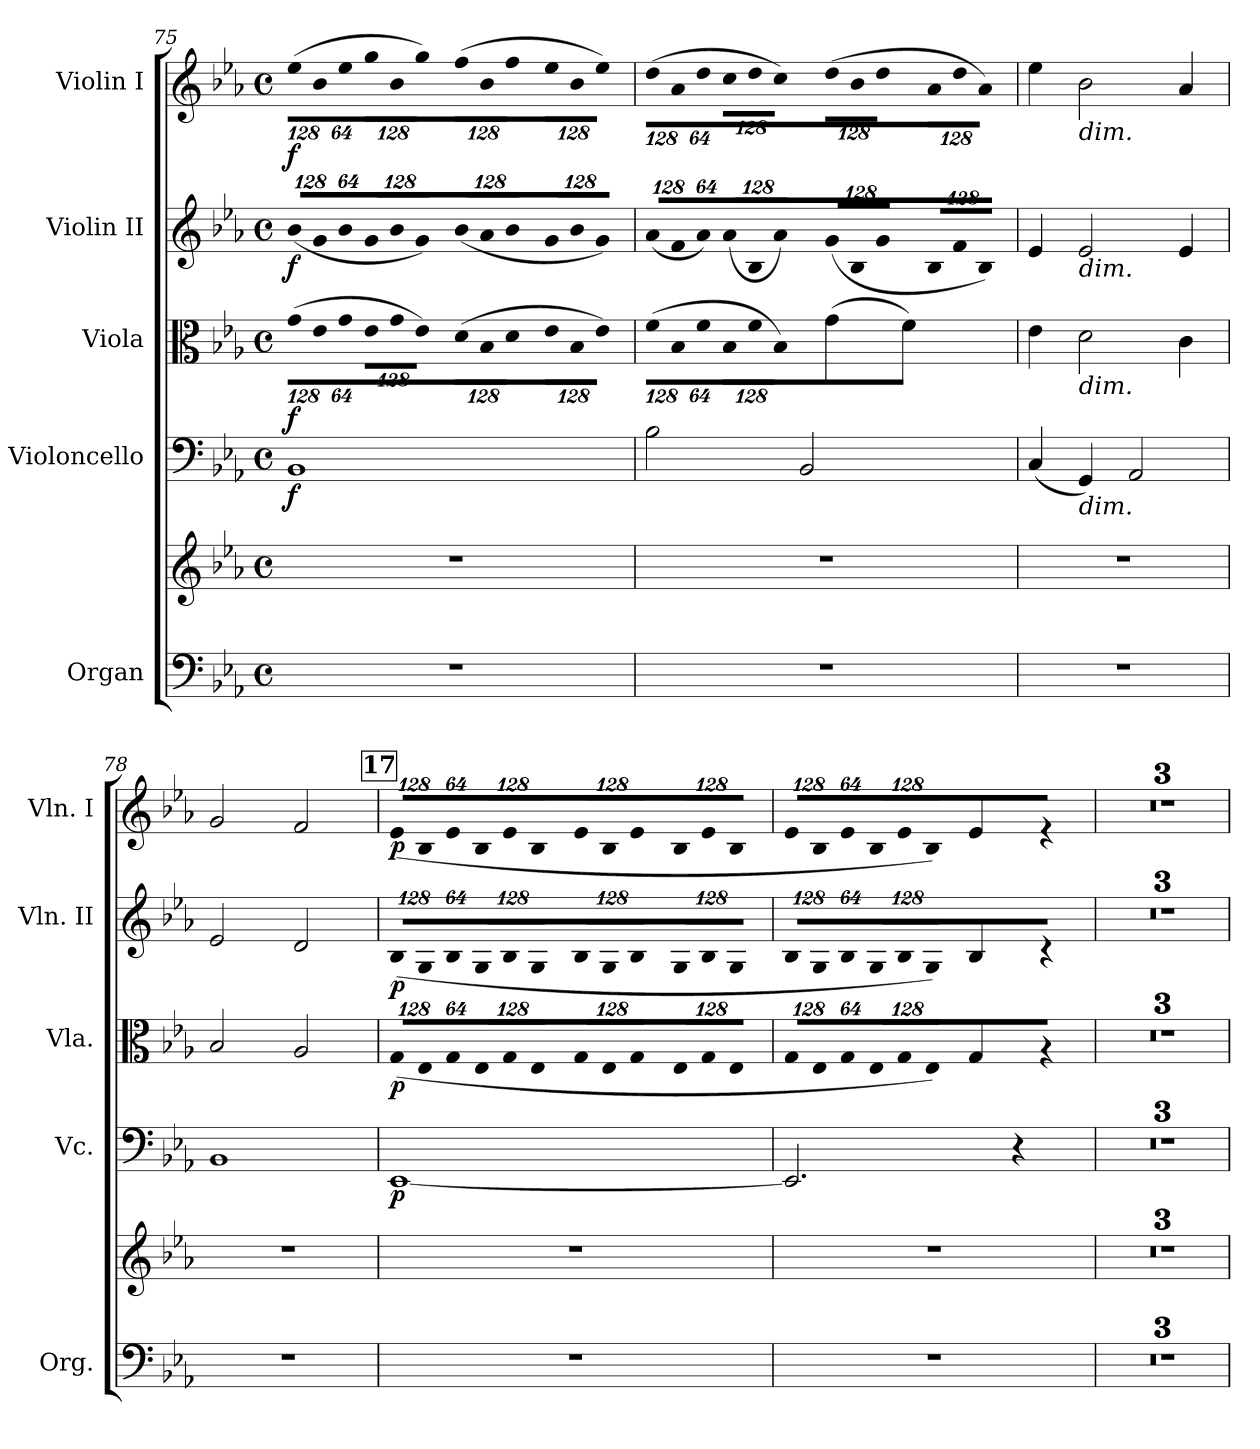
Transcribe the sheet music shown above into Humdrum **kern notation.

**kern	**kern	**kern	**dynam	**kern	**dynam	**kern	**dynam	**kern	**dynam
*part5	*part5	*part4	*part4	*part3	*part3	*part2	*part2	*part1	*part1
*staff6	*staff5	*staff4	*staff4	*staff3	*staff3	*staff2	*staff2	*staff1	*staff1
*I"Organ	*	*I"Violoncello	*	*I"Viola	*	*I"Violin II	*	*I"Violin I	*
*I'Org.	*	*I'Vc.	*	*I'Vla.	*	*I'Vln. II	*	*I'Vln. I	*
*clefF4	*clefG2	*clefF4	*	*clefC3	*	*clefG2	*	*clefG2	*
*k[b-e-a-]	*k[b-e-a-]	*k[b-e-a-]	*	*k[b-e-a-]	*	*k[b-e-a-]	*	*k[b-e-a-]	*
*E-:	*E-:	*E-:	*	*E-:	*	*E-:	*	*E-:	*
*M4/4	*M4/4	*M4/4	*	*M4/4	*	*M4/4	*	*M4/4	*
*met(c)	*met(c)	*met(c)	*	*met(c)	*	*met(c)	*	*met(c)	*
*	*	*	*	*Xbrackettup	*	*	*	*	*
=75	=75	=75	=75	=75	=75	=75	=75	=75	=75
!	!	!	!	!LO:N:vis=8	!	!	!	!	!
*	*	*	*	*	*	*Xbrackettup	*	*	*
!	!	!	!	!	!	!LO:N:vis=8	!	!	!
*	*	*	*	*	*	*	*	*Xbrackettup	*
!	!	!	!	!	!	!	!	!LO:N:vis=8	!
1r	1r	1BB-i	f	(1024%85gi\L	f	(1024%85b-i/L	f	(1024%85ee-i\L	f
!	!	!	!	!LO:N:vis=8	!	!LO:N:vis=8	!	!LO:N:vis=8	!
.	.	.	.	1024%85e-i\	.	1024%85gi/	.	1024%85b-i\	.
!	!	!	!	!LO:N:vis=8	!	!LO:N:vis=8	!	!LO:N:vis=8	!
.	.	.	.	512%43gi\J	.	512%43b-i/J	.	512%43ee-i\J	.
!	!	!	!	!LO:N:vis=8	!	!LO:N:vis=8	!	!LO:N:vis=8	!
.	.	.	.	1024%85e-i\L	.	1024%85gi/L	.	1024%85ggi\L	.
!	!	!	!	!LO:N:vis=8	!	!LO:N:vis=8	!	!LO:N:vis=8	!
.	.	.	.	1024%85gi\	.	1024%85b-i/	.	1024%85b-i\	.
!	!	!	!	!LO:N:vis=8	!	!LO:N:vis=8	!	!LO:N:vis=8	!
.	.	.	.	512%43e-i\J)	.	512%43gi/J)	.	512%43ggi\J)	.
!	!	!	!	!LO:N:vis=8	!	!LO:N:vis=8	!	!LO:N:vis=8	!
.	.	.	.	(1024%85di\L	.	(1024%85b-i/L	.	(1024%85ffi\L	.
!	!	!	!	!LO:N:vis=8	!	!LO:N:vis=8	!	!LO:N:vis=8	!
.	.	.	.	1024%85B-i\	.	1024%85a-i/	.	1024%85b-i\	.
!	!	!	!	!LO:N:vis=8	!	!LO:N:vis=8	!	!LO:N:vis=8	!
.	.	.	.	512%43di\J	.	512%43b-i/J	.	512%43ffi\J	.
!	!	!	!	!LO:N:vis=8	!	!LO:N:vis=8	!	!LO:N:vis=8	!
.	.	.	.	1024%85e-i\L	.	1024%85gi/L	.	1024%85ee-i\L	.
!	!	!	!	!LO:N:vis=8	!	!LO:N:vis=8	!	!LO:N:vis=8	!
.	.	.	.	1024%85B-i\	.	1024%85b-i/	.	1024%85b-i\	.
!	!	!	!	!LO:N:vis=8	!	!LO:N:vis=8	!	!LO:N:vis=8	!
.	.	.	.	512%43e-i\J)	.	512%43gi/J)	.	512%43ee-i\J)	.
!!LO:LB:g=z
=76	=76	=76	=76	=76	=76	=76	=76	=76	=76
!	!	!	!	!LO:N:vis=8	!	!LO:N:vis=8	!	!LO:N:vis=8	!
1r	1r	2B-i\	.	(1024%85fi\L	.	(1024%85a-i/L	.	(1024%85ddi\L	.
!	!	!	!	!LO:N:vis=8	!	!LO:N:vis=8	!	!LO:N:vis=8	!
.	.	.	.	1024%85B-i\	.	1024%85fi/	.	1024%85a-i\	.
!	!	!	!	!LO:N:vis=8	!	!LO:N:vis=8	!	!LO:N:vis=8	!
.	.	.	.	512%43fi\J	.	512%43a-i/J)	.	512%43ddi\J	.
!	!	!	!	!LO:N:vis=8	!	!LO:N:vis=8	!	!LO:N:vis=8	!
.	.	.	.	1024%85B-i\L	.	(1024%85a-i/L	.	1024%85cci\L	.
!	!	!	!	!LO:N:vis=8	!	!LO:N:vis=8	!	!LO:N:vis=8	!
.	.	.	.	1024%85fi\	.	1024%85B-i/	.	1024%85ddi\	.
!	!	!	!	!LO:N:vis=8	!	!LO:N:vis=8	!	!LO:N:vis=8	!
.	.	.	.	512%43B-i\J)	.	512%43a-i/J)	.	512%43cci\J)	.
!	!	!	!	!	!	!LO:N:vis=8	!	!LO:N:vis=8	!
.	.	2BB-i/	.	(4gi\	.	(1024%85gi/L	.	(1024%85ddi\L	.
!	!	!	!	!	!	!LO:N:vis=8	!	!LO:N:vis=8	!
.	.	.	.	.	.	1024%85B-i/	.	1024%85b-i\	.
!	!	!	!	!	!	!LO:N:vis=8	!	!LO:N:vis=8	!
.	.	.	.	.	.	512%43gi/J	.	512%43ddi\J	.
!	!	!	!	!	!	!LO:N:vis=8	!	!LO:N:vis=8	!
.	.	.	.	4fi\)	.	1024%85B-i/L	.	1024%85a-i\L	.
!	!	!	!	!	!	!LO:N:vis=8	!	!LO:N:vis=8	!
.	.	.	.	.	.	1024%85fi/	.	1024%85ddi\	.
!	!	!	!	!	!	!LO:N:vis=8	!	!LO:N:vis=8	!
.	.	.	.	.	.	512%43B-i/J)	.	512%43a-i\J)	.
=77	=77	=77	=77	=77	=77	=77	=77	=77	=77
1r	1r	(4Ci/	.	4e-i\	.	4e-i/	.	4ee-i\	.
!	!	!	!	!	!	!	!	!LO:TX:b:i:t=dim.	!
!	!	!	!	!	!	!LO:TX:b:i:t=dim.	!	!	!
!	!	!	!	!LO:TX:b:i:t=dim.	!	!	!	!	!
!	!	!LO:TX:b:i:t=dim.	!	!	!	!	!	!	!
.	.	4GGi/)	.	2di\	.	2e-i/	.	2b-i\	.
.	.	2AA-i/	.	.	.	.	.	.	.
.	.	.	.	4ci\	.	4e-i/	.	4a-i/	.
=78	=78	=78	=78	=78	=78	=78	=78	=78	=78
1r	1r	1BB-i	.	2B-i/	.	2e-i/	.	2gi/	.
.	.	.	.	2A-i/	.	2di/	.	2fi/	.
!!LO:REH:place=s1:B:color=#000000:enc=box:fs=19.9975:t=17
=79	=79	=79	=79	=79	=79	=79	=79	=79	=79
!	!	!	!	!LO:N:vis=8	!	!LO:N:vis=8	!	!LO:N:vis=8	!
1r	1r	[1EE-i	p	(1024%85Gi/L	p	(1024%85B-i/L	p	(1024%85e-i/L	p
!	!	!	!	!LO:N:vis=8	!	!LO:N:vis=8	!	!LO:N:vis=8	!
.	.	.	.	1024%85E-i/	.	1024%85Gi/	.	1024%85B-i/	.
!	!	!	!	!LO:N:vis=8	!	!LO:N:vis=8	!	!LO:N:vis=8	!
.	.	.	.	512%43Gi/J	.	512%43B-i/J	.	512%43e-i/J	.
!	!	!	!	!LO:N:vis=8	!	!LO:N:vis=8	!	!LO:N:vis=8	!
.	.	.	.	1024%85E-i/L	.	1024%85Gi/L	.	1024%85B-i/L	.
!	!	!	!	!LO:N:vis=8	!	!LO:N:vis=8	!	!LO:N:vis=8	!
.	.	.	.	1024%85Gi/	.	1024%85B-i/	.	1024%85e-i/	.
!	!	!	!	!LO:N:vis=8	!	!LO:N:vis=8	!	!LO:N:vis=8	!
.	.	.	.	512%43E-i/J	.	512%43Gi/J	.	512%43B-i/J	.
!	!	!	!	!LO:N:vis=8	!	!LO:N:vis=8	!	!LO:N:vis=8	!
.	.	.	.	1024%85Gi/L	.	1024%85B-i/L	.	1024%85e-i/L	.
!	!	!	!	!LO:N:vis=8	!	!LO:N:vis=8	!	!LO:N:vis=8	!
.	.	.	.	1024%85E-i/	.	1024%85Gi/	.	1024%85B-i/	.
!	!	!	!	!LO:N:vis=8	!	!LO:N:vis=8	!	!LO:N:vis=8	!
.	.	.	.	512%43Gi/J	.	512%43B-i/J	.	512%43e-i/J	.
!	!	!	!	!LO:N:vis=8	!	!LO:N:vis=8	!	!LO:N:vis=8	!
.	.	.	.	1024%85E-i/L	.	1024%85Gi/L	.	1024%85B-i/L	.
!	!	!	!	!LO:N:vis=8	!	!LO:N:vis=8	!	!LO:N:vis=8	!
.	.	.	.	1024%85Gi/	.	1024%85B-i/	.	1024%85e-i/	.
!	!	!	!	!LO:N:vis=8	!	!LO:N:vis=8	!	!LO:N:vis=8	!
.	.	.	.	512%43E-i/J	.	512%43Gi/J	.	512%43B-i/J	.
!!LO:PB:g=z
=80	=80	=80	=80	=80	=80	=80	=80	=80	=80
!	!	!	!	!LO:N:vis=8	!	!LO:N:vis=8	!	!LO:N:vis=8	!
1r	1r	2.EE-i/]	.	1024%85Gi/L	.	1024%85B-i/L	.	1024%85e-i/L	.
!	!	!	!	!LO:N:vis=8	!	!LO:N:vis=8	!	!LO:N:vis=8	!
.	.	.	.	1024%85E-i/	.	1024%85Gi/	.	1024%85B-i/	.
!	!	!	!	!LO:N:vis=8	!	!LO:N:vis=8	!	!LO:N:vis=8	!
.	.	.	.	512%43Gi/J	.	512%43B-i/J	.	512%43e-i/J	.
!	!	!	!	!LO:N:vis=8	!	!LO:N:vis=8	!	!LO:N:vis=8	!
.	.	.	.	1024%85E-i/L	.	1024%85Gi/L	.	1024%85B-i/L	.
!	!	!	!	!LO:N:vis=8	!	!LO:N:vis=8	!	!LO:N:vis=8	!
.	.	.	.	1024%85Gi/	.	1024%85B-i/	.	1024%85e-i/	.
!	!	!	!	!LO:N:vis=8	!	!LO:N:vis=8	!	!LO:N:vis=8	!
.	.	.	.	512%43E-i/J)	.	512%43Gi/J)	.	512%43B-i/J)	.
.	.	.	.	4Gi/	.	4B-i/	.	4e-i/	.
.	.	4r	.	4r	.	4r	.	4r	.
=81	=81	=81	=81	=81	=81	=81	=81	=81	=81
1r	1r	1r	.	1r	.	1r	.	1r	.
=82	=82	=82	=82	=82	=82	=82	=82	=82	=82
1r	1r	1r	.	1r	.	1r	.	1r	.
=83	=83	=83	=83	=83	=83	=83	=83	=83	=83
1r	1r	1r	.	1r	.	1r	.	1r	.
=	=	=	=	=	=	=	=	=	=
*-	*-	*-	*-	*-	*-	*-	*-	*-	*-
